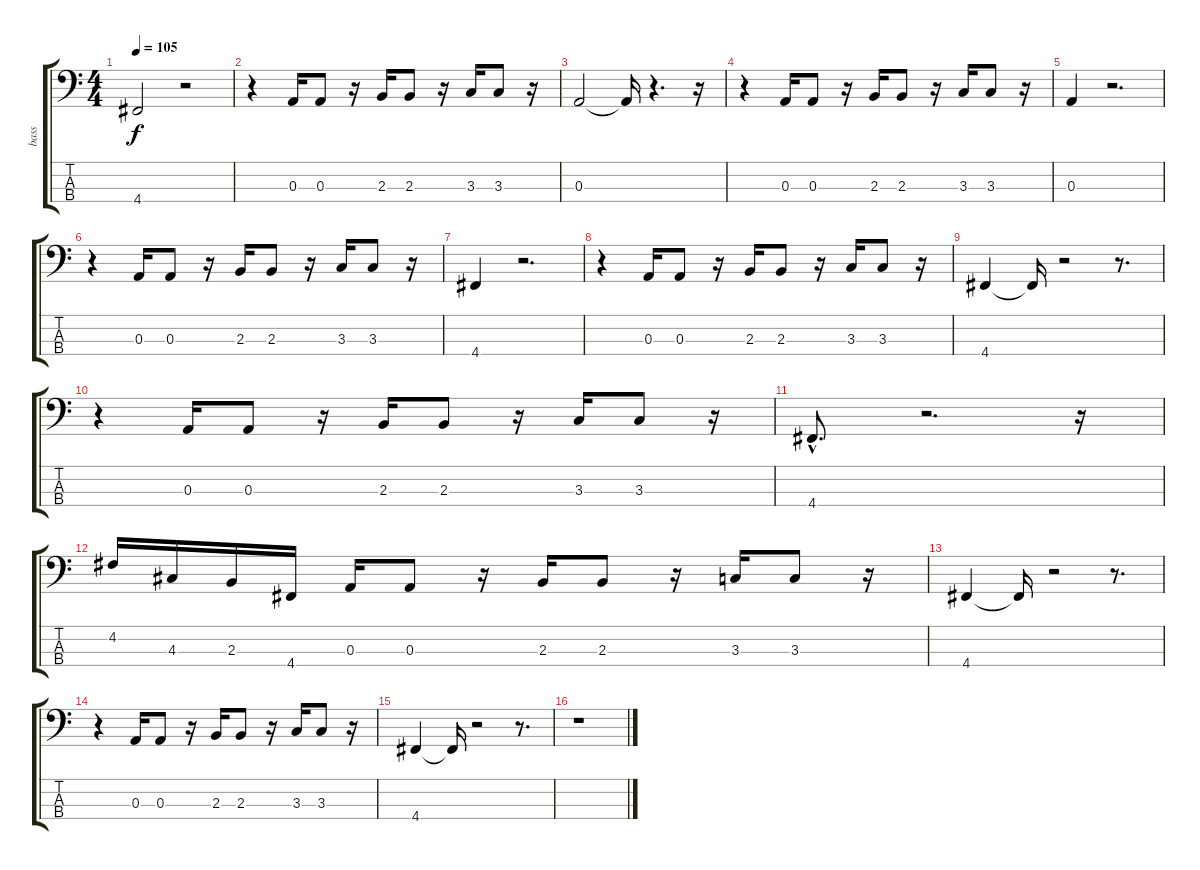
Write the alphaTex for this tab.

\track ("bass" "bass") {instrument electricbassfinger}
\staff {score tabs}
\tuning (G2 D2 A1 D1) {hide}
\ts (4 4)
\tempo 105
\clef f4
\ks c
4.4.2{dy f} r.2 |
r.4 0.3.16 0.3.8 r.16 2.3.16 2.3.8 r.16 3.3.16 3.3.8 r.16 |
0.3.2 0.3{t}.16 r.4{d} r.16 |
r.4 0.3.16 0.3.8 r.16 2.3.16 2.3.8 r.16 3.3.16 3.3.8 r.16 |
0.3.4 r.2{d} |
r.4 0.3.16 0.3.8 r.16 2.3.16 2.3.8 r.16 3.3.16 3.3.8 r.16 |
4.4.4 r.2{d} |
r.4 0.3.16 0.3.8 r.16 2.3.16 2.3.8 r.16 3.3.16 3.3.8 r.16 |
4.4.4 4.4{t}.16 r.2 r.8{d} |
r.4 0.3.16 0.3.8 r.16 2.3.16 2.3.8 r.16 3.3.16 3.3.8 r.16 |
4.4{hac}.8{d} r.2{d} r.16 |
4.2.16 4.3.16 2.3.16 4.4.16 0.3.16 0.3.8 r.16 2.3.16 2.3.8 r.16 3.3.16 3.3.8 r.16 |
4.4.4 4.4{t}.16 r.2 r.8{d} |
r.4 0.3.16 0.3.8 r.16 2.3.16 2.3.8 r.16 3.3.16 3.3.8 r.16 |
4.4.4 4.4{t}.16 r.2 r.8{d} |
r.1
